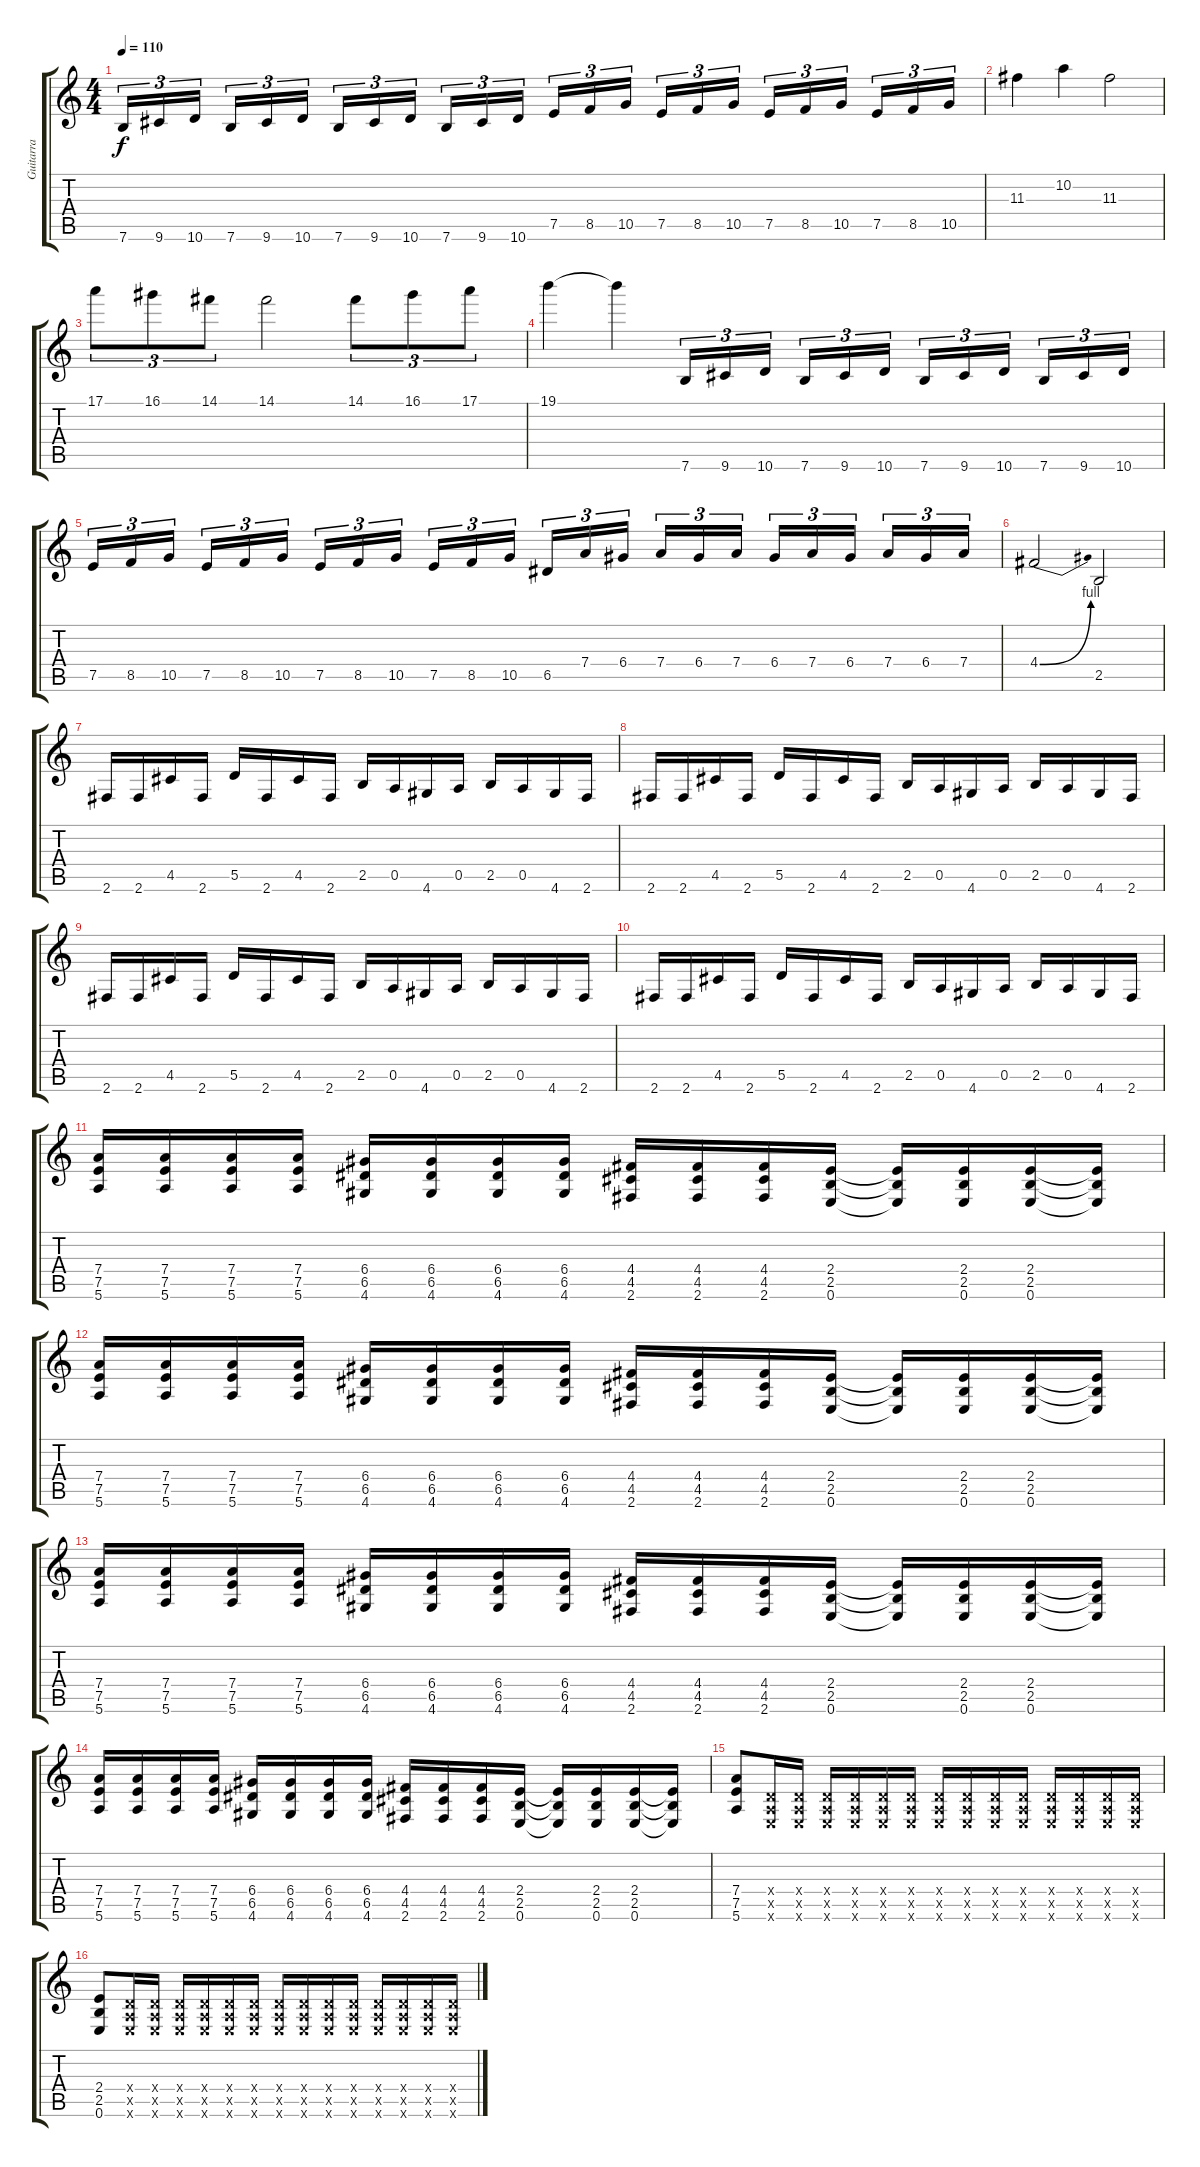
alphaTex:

\track ("Guitarra" "Guitarra") {instrument distortionguitar}
\staff {score tabs}
\tuning (E4 B3 G3 D3 A2 E2) {hide}
\ts (4 4)
\tempo 110
\clef g2
\ks c
7.6.16{tu (3 2) dy f} 9.6.16{tu (3 2)} 10.6.16{tu (3 2)} 7.6.16{tu (3 2)} 9.6.16{tu (3 2)} 10.6.16{tu (3 2)} 7.6.16{tu (3 2)} 9.6.16{tu (3 2)} 10.6.16{tu (3 2)} 7.6.16{tu (3 2)} 9.6.16{tu (3 2)} 10.6.16{tu (3 2)} 7.5.16{tu (3 2)} 8.5.16{tu (3 2)} 10.5.16{tu (3 2)} 7.5.16{tu (3 2)} 8.5.16{tu (3 2)} 10.5.16{tu (3 2)} 7.5.16{tu (3 2)} 8.5.16{tu (3 2)} 10.5.16{tu (3 2)} 7.5.16{tu (3 2)} 8.5.16{tu (3 2)} 10.5.16{tu (3 2)} |
11.3.4 10.2.4 11.3.2 |
17.1.8{tu (3 2)} 16.1.8{tu (3 2)} 14.1.8{tu (3 2)} 14.1.2 14.1.8{tu (3 2)} 16.1.8{tu (3 2)} 17.1.8{tu (3 2)} |
19.1.4 19.1{t}.4 7.6.16{tu (3 2)} 9.6.16{tu (3 2)} 10.6.16{tu (3 2)} 7.6.16{tu (3 2)} 9.6.16{tu (3 2)} 10.6.16{tu (3 2)} 7.6.16{tu (3 2)} 9.6.16{tu (3 2)} 10.6.16{tu (3 2)} 7.6.16{tu (3 2)} 9.6.16{tu (3 2)} 10.6.16{tu (3 2)} |
7.5.16{tu (3 2)} 8.5.16{tu (3 2)} 10.5.16{tu (3 2)} 7.5.16{tu (3 2)} 8.5.16{tu (3 2)} 10.5.16{tu (3 2)} 7.5.16{tu (3 2)} 8.5.16{tu (3 2)} 10.5.16{tu (3 2)} 7.5.16{tu (3 2)} 8.5.16{tu (3 2)} 10.5.16{tu (3 2)} 6.5.16{tu (3 2)} 7.4.16{tu (3 2)} 6.4.16{tu (3 2)} 7.4.16{tu (3 2)} 6.4.16{tu (3 2)} 7.4.16{tu (3 2)} 6.4.16{tu (3 2)} 7.4.16{tu (3 2)} 6.4.16{tu (3 2)} 7.4.16{tu (3 2)} 6.4.16{tu (3 2)} 7.4.16{tu (3 2)} |
4.4{be (bend 0 0 60 4)}.2 2.5.2 |
2.6.16{instrument electricguitarmuted} 2.6.16 4.5.16{instrument distortionguitar} 2.6.16{instrument electricguitarmuted} 5.5.16{instrument distortionguitar} 2.6.16{instrument electricguitarmuted} 4.5.16{instrument distortionguitar} 2.6.16{instrument distortionguitar} 2.5.16{instrument distortionguitar} 0.5.16 4.6.16 0.5.16 2.5.16 0.5.16 4.6.16 2.6.16 |
2.6.16{instrument electricguitarmuted} 2.6.16 4.5.16{instrument distortionguitar} 2.6.16{instrument electricguitarmuted} 5.5.16{instrument distortionguitar} 2.6.16{instrument electricguitarmuted} 4.5.16{instrument distortionguitar} 2.6.16{instrument distortionguitar} 2.5.16{instrument distortionguitar} 0.5.16 4.6.16 0.5.16 2.5.16 0.5.16 4.6.16 2.6.16 |
2.6.16{instrument electricguitarmuted} 2.6.16 4.5.16{instrument distortionguitar} 2.6.16{instrument electricguitarmuted} 5.5.16{instrument distortionguitar} 2.6.16{instrument electricguitarmuted} 4.5.16{instrument distortionguitar} 2.6.16{instrument distortionguitar} 2.5.16{instrument distortionguitar} 0.5.16 4.6.16 0.5.16 2.5.16 0.5.16 4.6.16 2.6.16 |
2.6.16{instrument electricguitarmuted} 2.6.16 4.5.16{instrument distortionguitar} 2.6.16{instrument electricguitarmuted} 5.5.16{instrument distortionguitar} 2.6.16{instrument electricguitarmuted} 4.5.16{instrument distortionguitar} 2.6.16{instrument distortionguitar} 2.5.16{instrument distortionguitar} 0.5.16 4.6.16 0.5.16 2.5.16 0.5.16 4.6.16 2.6.16 |
(7.4 7.5 5.6).16 (7.4 7.5 5.6).16 (7.4 7.5 5.6).16 (7.4 7.5 5.6).16 (6.4 6.5 4.6).16 (6.4 6.5 4.6).16 (6.4 6.5 4.6).16 (6.4 6.5 4.6).16 (4.4 4.5 2.6).16 (4.4 4.5 2.6).16 (4.4 4.5 2.6).16 (2.4 2.5 0.6).16 (2.4{t} 2.5{t} 0.6{t}).16 (2.4 2.5 0.6).16 (2.4 2.5 0.6).16 (2.4{t} 2.5{t} 0.6{t}).16 |
(7.4 7.5 5.6).16 (7.4 7.5 5.6).16 (7.4 7.5 5.6).16 (7.4 7.5 5.6).16 (6.4 6.5 4.6).16 (6.4 6.5 4.6).16 (6.4 6.5 4.6).16 (6.4 6.5 4.6).16 (4.4 4.5 2.6).16 (4.4 4.5 2.6).16 (4.4 4.5 2.6).16 (2.4 2.5 0.6).16 (2.4{t} 2.5{t} 0.6{t}).16 (2.4 2.5 0.6).16 (2.4 2.5 0.6).16 (2.4{t} 2.5{t} 0.6{t}).16 |
(7.4 7.5 5.6).16 (7.4 7.5 5.6).16 (7.4 7.5 5.6).16 (7.4 7.5 5.6).16 (6.4 6.5 4.6).16 (6.4 6.5 4.6).16 (6.4 6.5 4.6).16 (6.4 6.5 4.6).16 (4.4 4.5 2.6).16 (4.4 4.5 2.6).16 (4.4 4.5 2.6).16 (2.4 2.5 0.6).16 (2.4{t} 2.5{t} 0.6{t}).16 (2.4 2.5 0.6).16 (2.4 2.5 0.6).16 (2.4{t} 2.5{t} 0.6{t}).16 |
(7.4 7.5 5.6).16 (7.4 7.5 5.6).16 (7.4 7.5 5.6).16 (7.4 7.5 5.6).16 (6.4 6.5 4.6).16 (6.4 6.5 4.6).16 (6.4 6.5 4.6).16 (6.4 6.5 4.6).16 (4.4 4.5 2.6).16 (4.4 4.5 2.6).16 (4.4 4.5 2.6).16 (2.4 2.5 0.6).16 (2.4{t} 2.5{t} 0.6{t}).16 (2.4 2.5 0.6).16 (2.4 2.5 0.6).16 (2.4{t} 2.5{t} 0.6{t}).16 |
(7.4 7.5 5.6).8 (0.4{x} 0.5{x} 0.6{x}).16 (0.4{x} 0.5{x} 0.6{x}).16 (0.4{x} 0.5{x} 0.6{x}).16 (0.4{x} 0.5{x} 0.6{x}).16 (0.4{x} 0.5{x} 0.6{x}).16 (0.4{x} 0.5{x} 0.6{x}).16 (0.4{x} 0.5{x} 0.6{x}).16 (0.4{x} 0.5{x} 0.6{x}).16 (0.4{x} 0.5{x} 0.6{x}).16 (0.4{x} 0.5{x} 0.6{x}).16 (0.4{x} 0.5{x} 0.6{x}).16 (0.4{x} 0.5{x} 0.6{x}).16 (0.4{x} 0.5{x} 0.6{x}).16 (0.4{x} 0.5{x} 0.6{x}).16 |
(2.4 2.5 0.6).8 (0.4{x} 0.5{x} 0.6{x}).16 (0.4{x} 0.5{x} 0.6{x}).16 (0.4{x} 0.5{x} 0.6{x}).16 (0.4{x} 0.5{x} 0.6{x}).16 (0.4{x} 0.5{x} 0.6{x}).16 (0.4{x} 0.5{x} 0.6{x}).16 (0.4{x} 0.5{x} 0.6{x}).16 (0.4{x} 0.5{x} 0.6{x}).16 (0.4{x} 0.5{x} 0.6{x}).16 (0.4{x} 0.5{x} 0.6{x}).16 (0.4{x} 0.5{x} 0.6{x}).16 (0.4{x} 0.5{x} 0.6{x}).16 (0.4{x} 0.5{x} 0.6{x}).16 (0.4{x} 0.5{x} 0.6{x}).16
